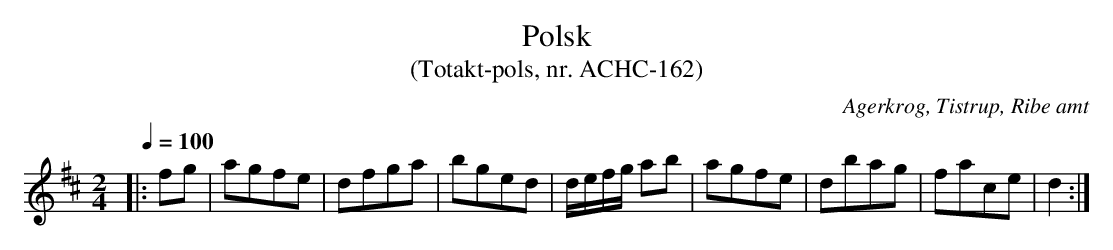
X:1
T:Polsk
T:(Totakt-pols, nr. ACHC-162)
O:Agerkrog, Tistrup, Ribe amt
M:2/4
L:1/8
Q:1/4=100
K:D
|: fg | agfe | dfga | bged | d/e/f/g/ ab | agfe | dbag | face | d2  :|
